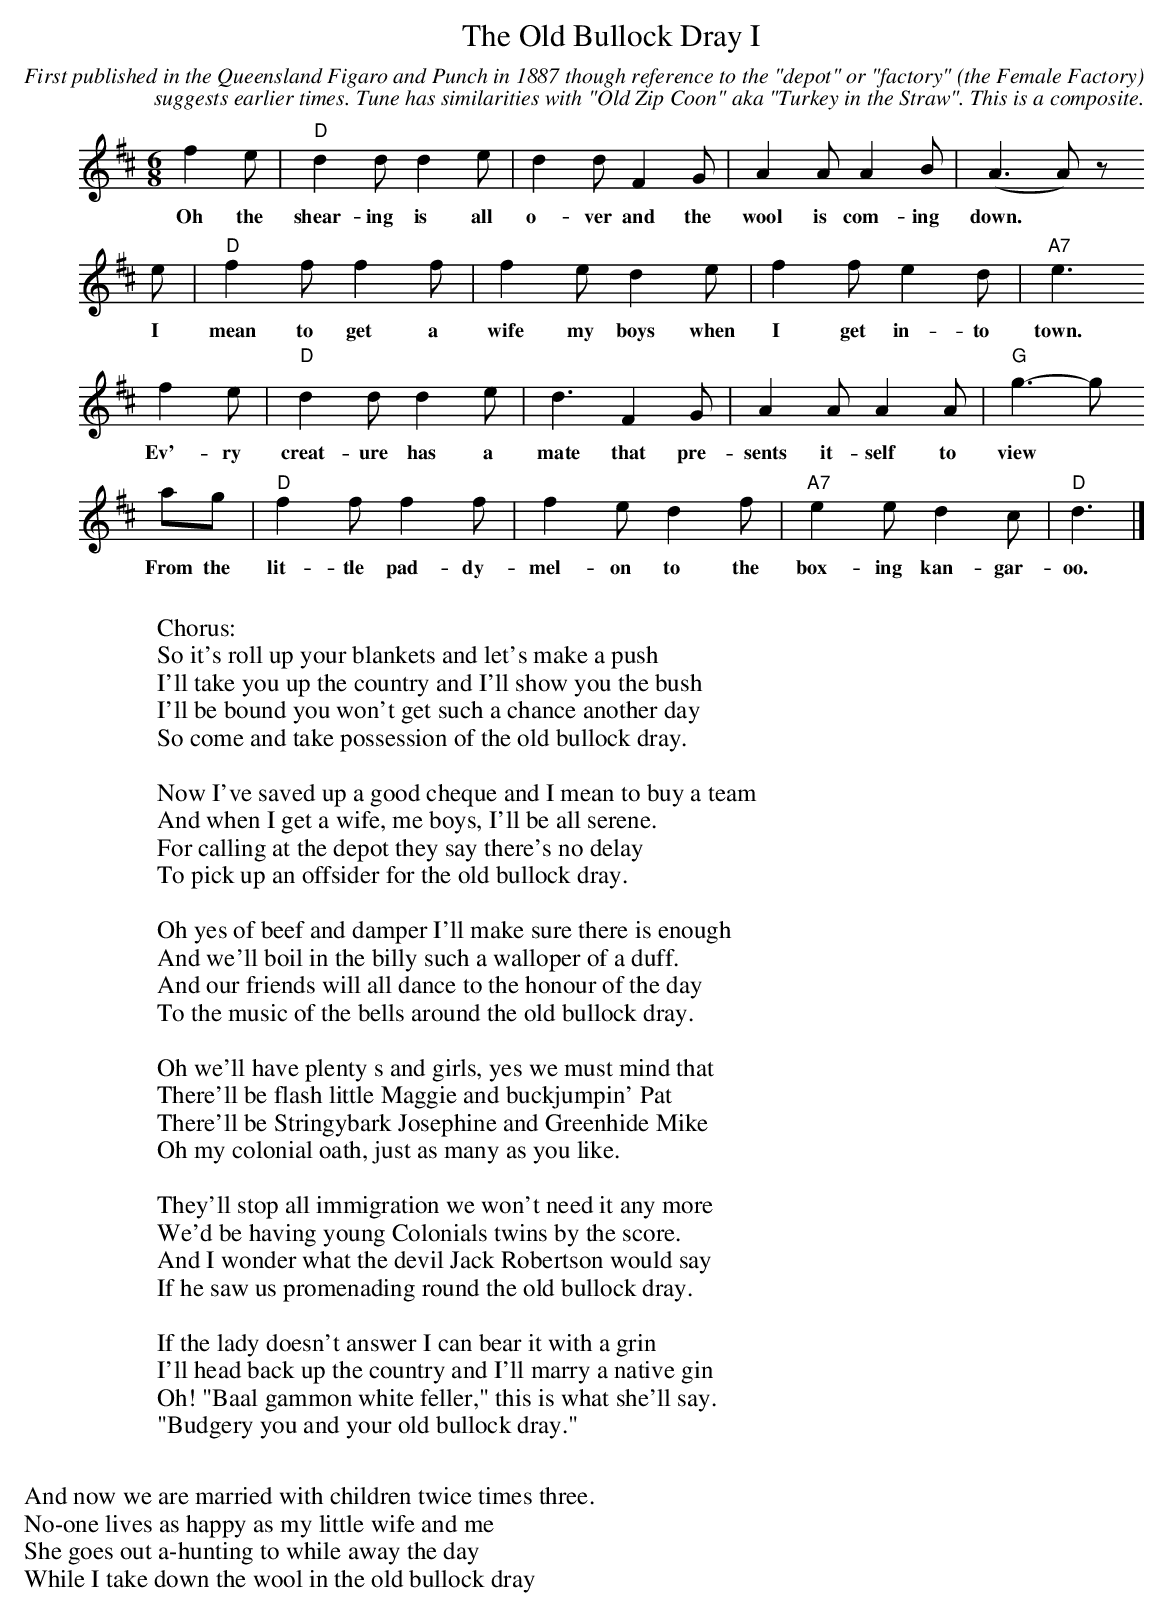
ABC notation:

X:1
T:Old Bullock Dray I, The
C:First published in the Queensland Figaro and Punch in 1887 though reference to the "depot" or "factory" (the Female Factory)
C:suggests earlier times. Tune has similarities with "Old Zip Coon" aka "Turkey in the Straw". This is a composite.
M:6/8
L:1/8
K:D
f2e|"D"d2dd2e|d2d F2G|A2A A2B|(A3 A)z
w:Oh the shear-ing is all o-ver and the wool is com-ing down.*
e|"D"f2ff2f|f2ed2e|f2f e2d|"A7"e3
w:I mean to get a wife my boys when I get in-to town.
f2 e|"D"d2d d2e|d3F2G|A2AA2A|"G"g3-g
w:Ev'-ry creat-ure has a mate that pre-sents it-self to view
ag|"D"f2ff2f|f2ed2f|"A7"e2e d2c|"D"d3|]
w:From the lit-tle pad-dy-mel-on to the box-ing kan-gar-oo.
W:
W:Chorus:
W:So it's roll up your blankets and let's make a push
W:I'll take you up the country and I'll show you the bush
W:I'll be bound you won't get such a chance another day
W:So come and take possession of the old bullock dray.
W:
W:Now I've saved up a good cheque and I mean to buy a team
W:And when I get a wife, me boys, I'll be all serene.
W:For calling at the depot they say there's no delay
W:To pick up an offsider for the old bullock dray.
W:
W:Oh yes of beef and damper I'll make sure there is enough
W:And we'll boil in the billy such a walloper of a duff.
W:And our friends will all dance to the honour of the day
W:To the music of the bells around the old bullock dray.
W:
W:Oh we'll have plenty s and girls, yes we must mind that
W:There'll be flash little Maggie and buckjumpin' Pat
W:There'll be Stringybark Josephine and Greenhide Mike
W:Oh my colonial oath, just as many as you like.
W:
W:They'll stop all immigration we won't need it any more
W:We'd be having young Colonials twins by the score.
W:And I wonder what the devil Jack Robertson would say
W:If he saw us promenading round the old bullock dray.
W:
W:If the lady doesn't answer I can bear it with a grin
W:I'll head back up the country and I'll marry a native gin
W:Oh! "Baal gammon white feller," this is what she'll say.
W:"Budgery you and your old bullock dray."
W:
W:And now we are married with children twice times three.
W:No-one lives as happy as my little wife and me
W:She goes out a-hunting to while away the day
W:While I take down the wool in the old bullock dray
